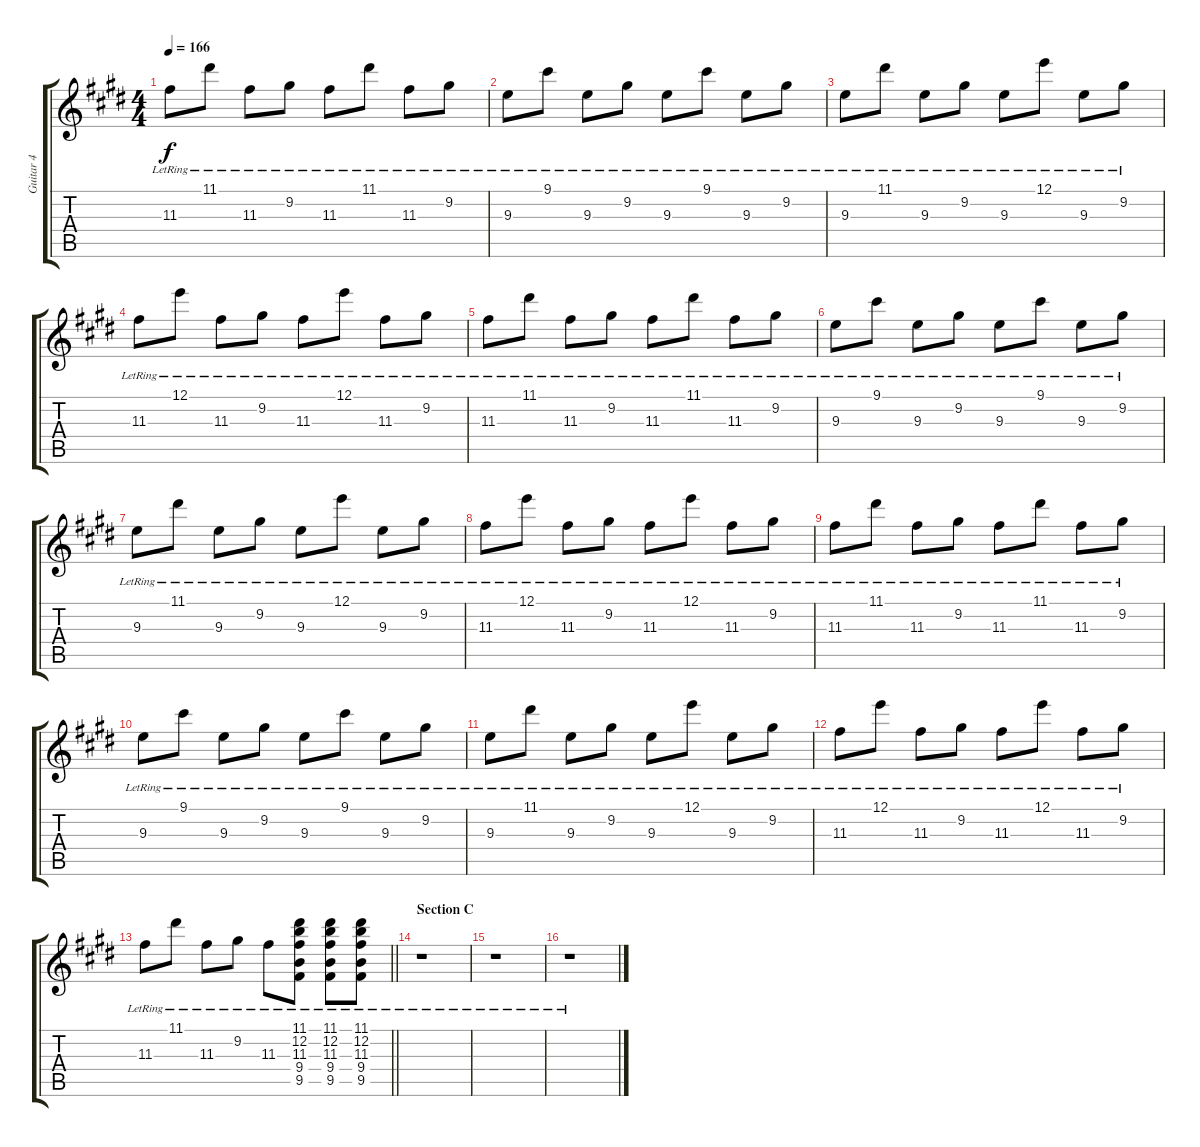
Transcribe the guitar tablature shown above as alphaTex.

\track ("Guitar 4" "Guitar 4") {instrument acousticguitarnylon}
\staff {score tabs}
\tuning (E4 B3 G3 D3 A2 E2) {hide}
\ts (4 4)
\tempo 166
\clef g2
\ks e
11.3{lr}.8{dy f} 11.1{lr}.8 11.3{lr}.8 9.2{lr}.8 11.3{lr}.8 11.1{lr}.8 11.3{lr}.8 9.2{lr}.8 |
9.3{lr}.8 9.1{lr}.8 9.3{lr}.8 9.2{lr}.8 9.3{lr}.8 9.1{lr}.8 9.3{lr}.8 9.2{lr}.8 |
9.3{lr}.8 11.1{lr}.8 9.3{lr}.8 9.2{lr}.8 9.3{lr}.8 12.1{lr}.8 9.3{lr}.8 9.2{lr}.8 |
11.3{lr}.8 12.1{lr}.8 11.3{lr}.8 9.2{lr}.8 11.3{lr}.8 12.1{lr}.8 11.3{lr}.8 9.2{lr}.8 |
11.3{lr}.8 11.1{lr}.8 11.3{lr}.8 9.2{lr}.8 11.3{lr}.8 11.1{lr}.8 11.3{lr}.8 9.2{lr}.8 |
9.3{lr}.8 9.1{lr}.8 9.3{lr}.8 9.2{lr}.8 9.3{lr}.8 9.1{lr}.8 9.3{lr}.8 9.2{lr}.8 |
9.3{lr}.8 11.1{lr}.8 9.3{lr}.8 9.2{lr}.8 9.3{lr}.8 12.1{lr}.8 9.3{lr}.8 9.2{lr}.8 |
11.3{lr}.8 12.1{lr}.8 11.3{lr}.8 9.2{lr}.8 11.3{lr}.8 12.1{lr}.8 11.3{lr}.8 9.2{lr}.8 |
11.3{lr}.8 11.1{lr}.8 11.3{lr}.8 9.2{lr}.8 11.3{lr}.8 11.1{lr}.8 11.3{lr}.8 9.2{lr}.8 |
9.3{lr}.8 9.1{lr}.8 9.3{lr}.8 9.2{lr}.8 9.3{lr}.8 9.1{lr}.8 9.3{lr}.8 9.2{lr}.8 |
9.3{lr}.8 11.1{lr}.8 9.3{lr}.8 9.2{lr}.8 9.3{lr}.8 12.1{lr}.8 9.3{lr}.8 9.2{lr}.8 |
11.3{lr}.8 12.1{lr}.8 11.3{lr}.8 9.2{lr}.8 11.3{lr}.8 12.1{lr}.8 11.3{lr}.8 9.2{lr}.8 |
\barLineRight lightlight
11.3{lr}.8 11.1{lr}.8 11.3{lr}.8 9.2{lr}.8 11.3{lr}.8 (11.1{lr} 12.2{lr} 11.3{lr} 9.4{lr} 9.5{lr}).8 (11.1{lr} 12.2{lr} 11.3{lr} 9.4{lr} 9.5{lr}).8 (11.1{lr} 12.2{lr} 11.3{lr} 9.4{lr} 9.5{lr}).8 |
\section ("" "Section C")
r.1 |
r.1 |
r.1
